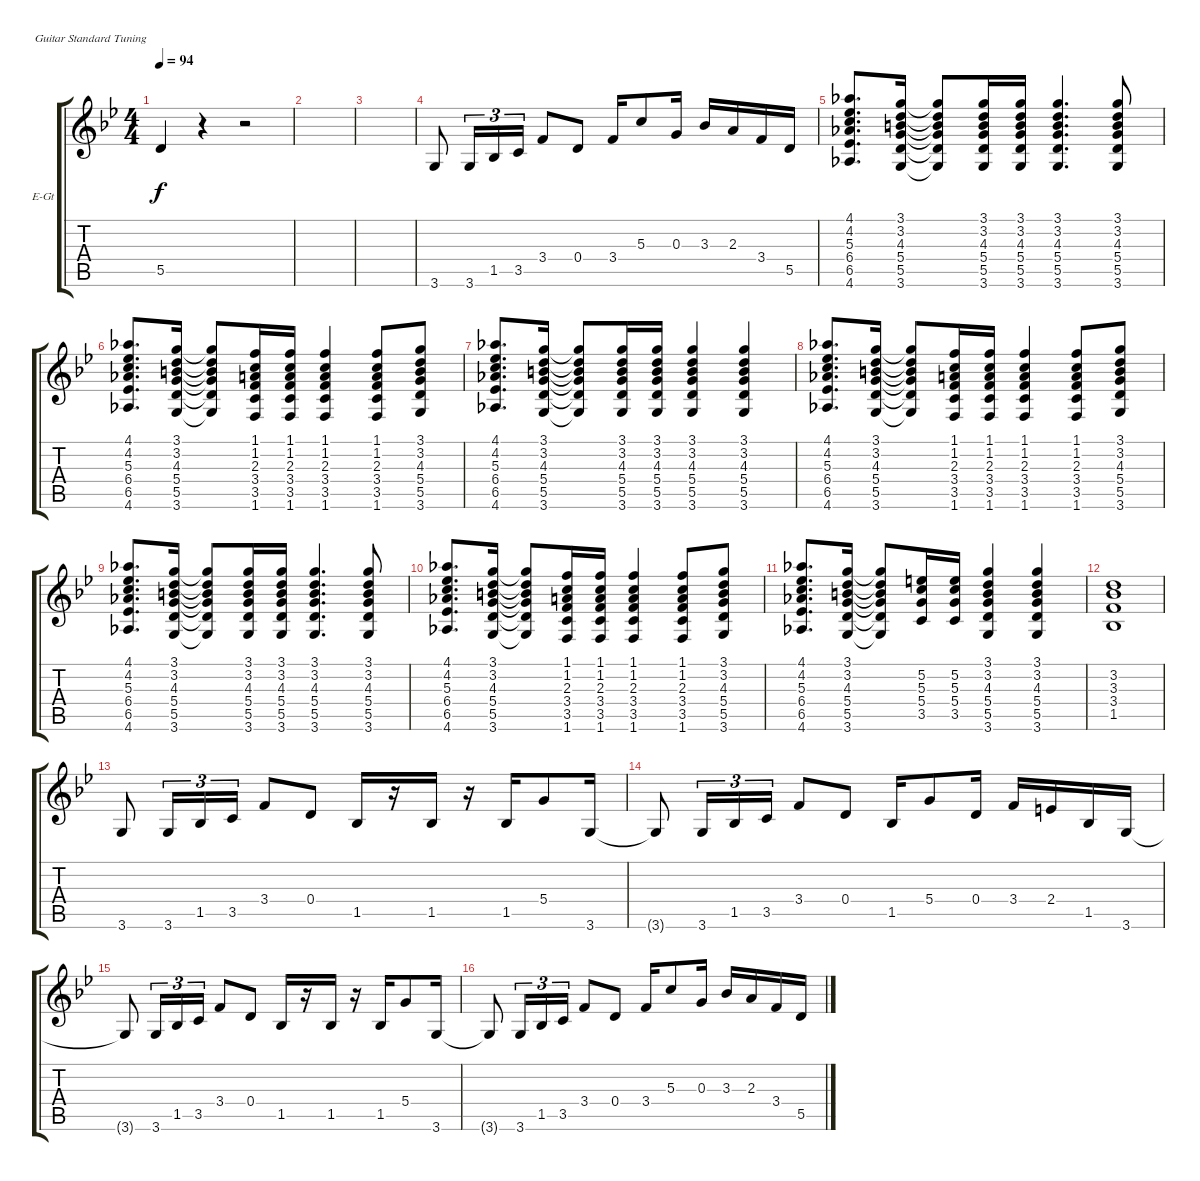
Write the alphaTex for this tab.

\bracketExtendMode groupsimilarinstruments
\firstSystemTrackNameOrientation horizontal
\otherSystemsTrackNameOrientation horizontal
\track ("Guitar 2" "E-Gt") {instrument distortionguitar}
\staff {score tabs}
\tuning (E4 B3 G3 D3 A2 E2)
\ts (4 4)
\tempo 94
\clef g2
\scale
1.06179
\ks bb
5.5{t}.4{dy f} r.4 r.2 |
\scale
0.938209 |
\scale
1.03909 |
\scale
0.960908 3.6.8 3.6.16{tu (3 2)} 1.5.16{tu (3 2)} 3.5.16{tu (3 2)} 3.4.8 0.4.8 3.4.16 5.3.8 0.3.16 3.3.16 2.3.16 3.4.16 5.5.16 |
\scale
1.03909 (4.6 6.5 6.4 5.3 4.2 4.1).8{d} (3.6 5.5 5.4 4.3 3.2 3.1).16 (3.6{t} 5.5{t} 5.4{t} 4.3{t} 3.2{t} 3.1{t}).8 (3.6 5.5 5.4 4.3 3.2 3.1).16 (3.6 5.5 5.4 4.3 3.2 3.1).16 (3.6 5.5 5.4 4.3 3.2 3.1).4{d} (3.6 5.5 5.4 4.3 3.2 3.1).8 |
\scale
0.960908 (4.6 6.5 6.4 5.3 4.2 4.1).8{d} (3.6 5.5 5.4 4.3 3.2 3.1).16 (3.6{t} 5.5{t} 5.4{t} 4.3{t} 3.2{t} 3.1{t}).8 (1.6 3.5 3.4 2.3 1.2 1.1).16 (1.6 3.5 3.4 2.3 1.2 1.1).16 (1.6 3.5 3.4 2.3 1.2 1.1).4 (1.6 3.5 3.4 2.3 1.2 1.1).8 (3.6 5.5 5.4 4.3 3.2 3.1).8 |
\scale
1.03909 (4.6 6.5 6.4 5.3 4.2 4.1).8{d} (3.6 5.5 5.4 4.3 3.2 3.1).16 (3.6{t} 5.5{t} 5.4{t} 4.3{t} 3.2{t} 3.1{t}).8 (3.6 5.5 5.4 4.3 3.2 3.1).16 (3.6 5.5 5.4 4.3 3.2 3.1).16 (3.6 5.5 5.4 4.3 3.2 3.1).4 (3.6 5.5 5.4 4.3 3.2 3.1).4 |
\scale
0.960908 (4.6 6.5 6.4 5.3 4.2 4.1).8{d} (3.6 5.5 5.4 4.3 3.2 3.1).16 (3.6{t} 5.5{t} 5.4{t} 4.3{t} 3.2{t} 3.1{t}).8 (1.6 3.5 3.4 2.3 1.2 1.1).16 (1.6 3.5 3.4 2.3 1.2 1.1).16 (1.6 3.5 3.4 2.3 1.2 1.1).4 (1.6 3.5 3.4 2.3 1.2 1.1).8 (3.6 5.5 5.4 4.3 3.2 3.1).8 |
\scale
1.03909 (4.6 6.5 6.4 5.3 4.2 4.1).8{d} (3.6 5.5 5.4 4.3 3.2 3.1).16 (3.6{t} 5.5{t} 5.4{t} 4.3{t} 3.2{t} 3.1{t}).8 (3.6 5.5 5.4 4.3 3.2 3.1).16 (3.6 5.5 5.4 4.3 3.2 3.1).16 (3.6 5.5 5.4 4.3 3.2 3.1).4{d} (3.6 5.5 5.4 4.3 3.2 3.1).8 |
\scale
0.960908 (4.6 6.5 6.4 5.3 4.2 4.1).8{d} (3.6 5.5 5.4 4.3 3.2 3.1).16 (3.6{t} 5.5{t} 5.4{t} 4.3{t} 3.2{t} 3.1{t}).8 (1.6 3.5 3.4 2.3 1.2 1.1).16 (1.6 3.5 3.4 2.3 1.2 1.1).16 (1.6 3.5 3.4 2.3 1.2 1.1).4 (1.6 3.5 3.4 2.3 1.2 1.1).8 (3.6 5.5 5.4 4.3 3.2 3.1).8 |
\scale
1.03909 (4.6 6.5 6.4 5.3 4.2 4.1).8{d} (3.6 5.5 5.4 4.3 3.2 3.1).16 (3.6{t} 5.5{t} 5.4{t} 4.3{t} 3.2{t} 3.1{t}).8 (3.5 5.4 5.3 5.2).16 (3.5 5.4 5.3 5.2).16 (3.6 5.5 5.4 4.3 3.2 3.1).4 (3.6 5.5 5.4 4.3 3.2 3.1).4 |
\scale
0.960908 (1.5 3.4 3.3 3.2).1 |
\scale
1.03909 3.6.8 3.6.16{tu (3 2)} 1.5.16{tu (3 2)} 3.5.16{tu (3 2)} 3.4.8 0.4.8 1.5.16 r.16 1.5.16 r.16 1.5.16 5.4.8 3.6.16 |
\scale
0.960908 3.6{t}.8 3.6.16{tu (3 2)} 1.5.16{tu (3 2)} 3.5.16{tu (3 2)} 3.4.8 0.4.8 1.5.16 5.4.8 0.4.16 3.4.16 2.4.16 1.5.16 3.6.16 |
\scale
1.03909 3.6{t}.8 3.6.16{tu (3 2)} 1.5.16{tu (3 2)} 3.5.16{tu (3 2)} 3.4.8 0.4.8 1.5.16 r.16 1.5.16 r.16 1.5.16 5.4.8 3.6.16 |
\scale
0.960908 3.6{t}.8 3.6.16{tu (3 2)} 1.5.16{tu (3 2)} 3.5.16{tu (3 2)} 3.4.8 0.4.8 3.4.16 5.3.8 0.3.16 3.3.16 2.3.16 3.4.16 5.5.16
